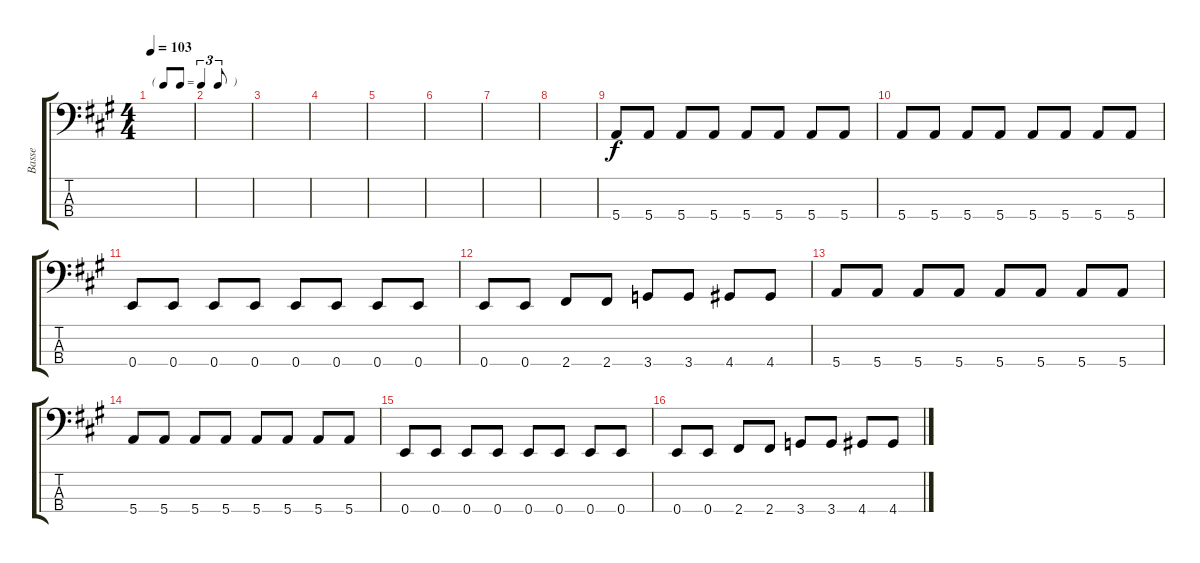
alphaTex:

\track ("Basse" "Basse") {instrument electricbassfinger}
\staff {score tabs}
\tuning (G2 D2 A1 E1) {hide}
\ts (4 4)
\tf triplet8th
\tempo 103
\clef f4
\ks a
|
|
|
|
|
|
|
|
5.4.8 5.4.8 5.4.8 5.4.8 5.4.8 5.4.8 5.4.8 5.4.8 |
5.4.8 5.4.8 5.4.8 5.4.8 5.4.8 5.4.8 5.4.8 5.4.8 |
0.4.8 0.4.8 0.4.8 0.4.8 0.4.8 0.4.8 0.4.8 0.4.8 |
0.4.8 0.4.8 2.4.8 2.4.8 3.4.8 3.4.8 4.4.8 4.4.8 |
5.4.8 5.4.8 5.4.8 5.4.8 5.4.8 5.4.8 5.4.8 5.4.8 |
5.4.8 5.4.8 5.4.8 5.4.8 5.4.8 5.4.8 5.4.8 5.4.8 |
0.4.8 0.4.8 0.4.8 0.4.8 0.4.8 0.4.8 0.4.8 0.4.8 |
0.4.8 0.4.8 2.4.8 2.4.8 3.4.8 3.4.8 4.4.8 4.4.8
